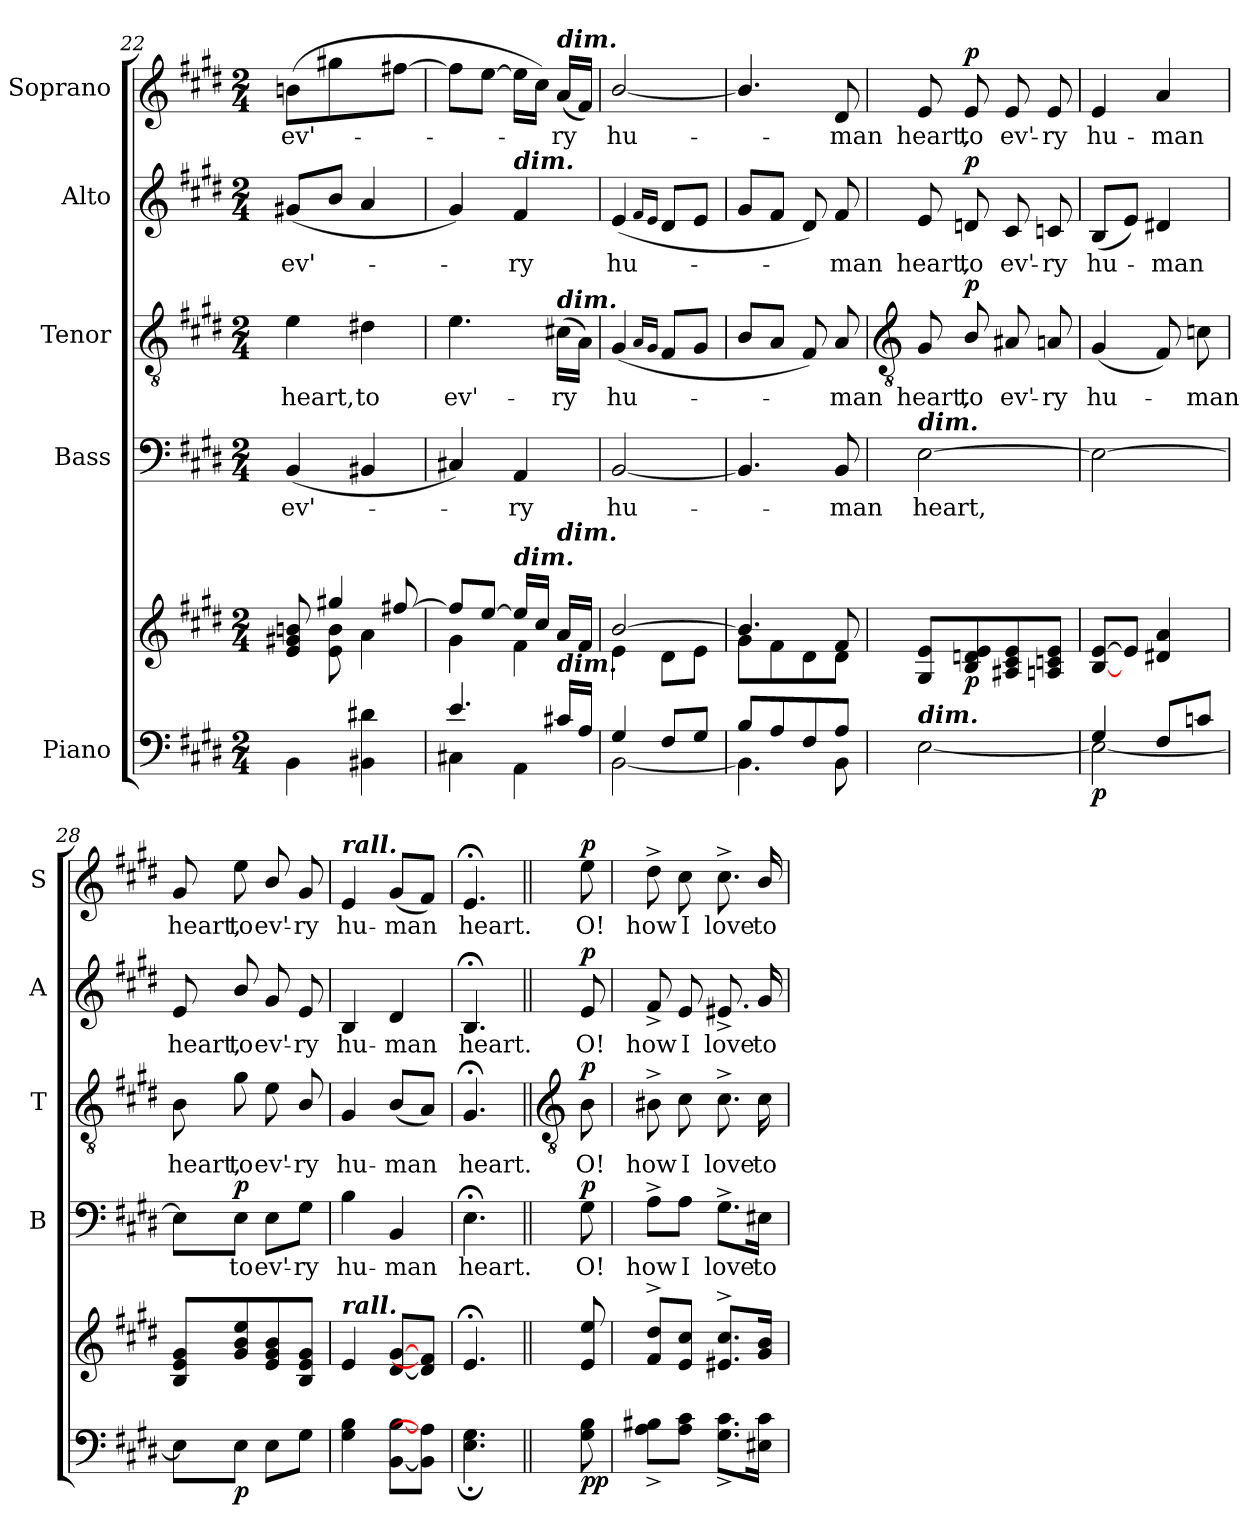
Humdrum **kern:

**kern	**kern	**dynam	**kern	**text	**dynam	**kern	**text	**dynam	**kern	**text	**dynam	**kern	**text	**dynam
*part5	*part5	*part5	*part4	*part4	*part4	*part3	*part3	*part3	*part2	*part2	*part2	*part1	*part1	*part1
*staff6	*staff5	*staff5/6	*staff4	*staff4	*staff4	*staff3	*staff3	*staff3	*staff2	*staff2	*staff2	*staff1	*staff1	*staff1
*I"Piano	*	*	*I"Bass	*	*	*I"Tenor	*	*	*I"Alto	*	*	*I"Soprano	*	*
*	*	*	*I'B	*	*	*I'T	*	*	*I'A	*	*	*I'S	*	*
*clefF4	*clefG2	*	*clefF4	*	*	*clefGv2	*	*	*clefG2	*	*	*clefG2	*	*
*k[f#c#g#d#]	*k[f#c#g#d#]	*	*k[f#c#g#d#]	*	*	*k[f#c#g#d#]	*	*	*k[f#c#g#d#]	*	*	*k[f#c#g#d#]	*	*
*E:	*E:	*	*E:	*	*	*E:	*	*	*E:	*	*	*E:	*	*
*M2/4	*M2/4	*	*M2/4	*	*	*M2/4	*	*	*M2/4	*	*	*M2/4	*	*
=22	=22	=22	=22	=22	=22	=22	=22	=22	=22	=22	=22	=22	=22	=22
!LO:N:vis=1	!	!	!	!LO:LY:b	!	!	!LO:LY:b	!	!	!LO:LY:b	!	!	!LO:LY:b	!
*^	*^	*	*	*	*	*	*	*	*	*	*	*	*	*
2ryy	4BB\	8e/ 8g#X/ 8bn/	8ryy	.	(<4BB	ev'-	.	4e	heart,	.	(<8g#XL	ev'-	.	(>8bnL	ev'-	.
.	.	4gg#X/	8e\ 8b\	.	.	.	.	.	.	.	8bJ	.	.	4gg#X	.	.
!	!	!	!	!	!	!	!	!	!LO:LY:b	!	!	!	!	!	!	!
.	4BB#X\ 4d#X\	.	4a\	.	4BB#X	.	.	4d#X	to	.	4a	.	.	.	.	.
.	.	[8ff#X/	.	.	.	.	.	.	.	.	.	.	.	[8ff#XJ	.	.
=23	=23	=23	=23	=23	=23	=23	=23	=23	=23	=23	=23	=23	=23	=23	=23	=23
!	!	!	!	!	!	!	!	!	!LO:LY:b	!	!	!	!	!	!	!
4.e/	4C#X\	8ff#/L]	4g#\	.	4C#X)	.	.	4.e	ev'-	.	4g#)	.	.	8ff#L]	.	.
.	.	[8ee/J	.	.	.	.	.	.	.	.	.	.	.	[8eeJ	.	.
!	!	!	!	!	!	!	!	!	!	!	!LO:TX:a:Bi:t=dim.	!	!	!	!	!
!	!	!LO:TX:a:Bi:t=dim.	!	!	!	!	!	!	!	!	!	!	!	!	!	!
!	!	!	!	!	!	!LO:LY:b	!	!	!	!	!	!LO:LY:b	!	!	!	!
.	4AA\	16ee/LL]	4f#\	.	4AA	ry	.	.	.	.	4f#	ry	.	16eeLL]	.	.
.	.	16cc#/JJ	.	.	.	.	.	.	.	.	.	.	.	16cc#JJ)	.	.
!	!	!	!	!	!	!	!	!	!	!	!	!	!	!LO:TX:a:Bi:t=dim.	!	!
!	!	!	!	!	!	!	!	!LO:TX:a:Bi:t=dim.	!	!	!	!	!	!	!	!
!	!	!LO:TX:a:Bi:t=dim.	!	!	!	!	!	!	!	!	!	!	!	!	!	!
!LO:TX:a:Bi:t=dim.	!	!	!	!	!	!	!	!	!	!	!	!	!	!	!	!
!	!	!	!	!	!	!	!	!	!LO:LY:b	!	!	!	!	!	!LO:LY:b	!
16c#X/LL	.	16a/LL	.	.	.	.	.	(>16c#XLL	-ry	.	.	.	.	(<16aLL	ry	.
16A/JJ	.	16f#/JJ	.	.	.	.	.	16AJJ)	.	.	.	.	.	16f#JJ)	.	.
=24	=24	=24	=24	=24	=24	=24	=24	=24	=24	=24	=24	=24	=24	=24	=24	=24
!	!	!	!	!	!	!LO:LY:b	!	!	!LO:LY:b	!	!	!LO:LY:b	!	!	!LO:LY:b	!
4G#/	[2BB\	[2b/	4e\	.	[2BB	hu-	.	(<4G#	hu-	.	(<4e	hu-	.	[2b/	hu-	.
.	.	.	.	.	.	.	.	16qqALL	.	.	16qqf#LL	.	.	.	.	.
.	.	.	.	.	.	.	.	16qqG#JJ	.	.	16qqeJJ	.	.	.	.	.
8F#/L	.	.	8d#\L	.	.	.	.	8F#L	.	.	8d#L	.	.	.	.	.
8G#/J	.	.	8e\J	.	.	.	.	8G#J	.	.	8eJ	.	.	.	.	.
=25	=25	=25	=25	=25	=25	=25	=25	=25	=25	=25	=25	=25	=25	=25	=25	=25
8B/L	4.BB\]	4.b/]	8g#\L	.	4.BB]	.	.	8BL	.	.	8g#L	.	.	4.b/]	.	.
8A/	.	.	8f#\	.	.	.	.	8AJ	.	.	8f#J	.	.	.	.	.
8F#/	.	.	8d#\	.	.	.	.	8F#)	.	.	8d#)	.	.	.	.	.
!	!	!	!	!	!	!LO:LY:b	!	!	!LO:LY:b	!	!	!LO:LY:b	!	!	!LO:LY:b	!
8A/J	8BB\	8f#/	8d#\J	.	8BB	man	.	8A	man	.	8f#	man	.	8d#	man	.
*	*	*v	*v	*	*	*	*	*	*	*	*	*	*	*	*	*
!!LO:LB:g=z
=26	=26	=26	=26	=26	=26	=26	=26	=26	=26	=26	=26	=26	=26	=26	=26
*	*	*	*	*	*	*	*clefGv2	*	*	*	*	*	*	*	*
*	*	*^	*	*	*	*	*	*	*	*	*	*	*	*	*
!	!	!	!	!	!LO:TX:a:Bi:t=dim.	!	!	!	!	!	!	!	!	!	!	!
!LO:TX:a:Bi:t=dim.	!	!	!	!	!	!	!	!	!	!	!	!	!	!	!	!
!LO:N:vis=1	!	!	!	!	!	!LO:LY:b	!	!	!LO:LY:b	!	!	!LO:LY:b	!	!	!LO:LY:b	!
*	*	*v	*v	*	*	*	*	*	*	*	*	*	*	*	*	*
2ryy	[2E\	8G# 8eL	.	[2E	heart,	.	8G#	heart,	.	8e	heart,	.	8e	heart,	.
!	!	!	!LO:DY:b	!	!	!	!	!LO:LY:b	!LO:DY:b	!	!LO:LY:b	!LO:DY:b	!	!LO:LY:b	!LO:DY:b
.	.	8B 8dn 8e	p	.	.	.	8B/	to	p	8dn	to	p	8e	to	p
!	!	!	!	!	!	!	!	!LO:LY:b	!	!	!LO:LY:b	!	!	!LO:LY:b	!
.	.	8A#X 8c# 8e	.	.	.	.	8A#X	ev'-	.	8c#	ev'-	.	8e	ev'-	.
!	!	!	!	!	!	!	!	!LO:LY:b	!	!	!LO:LY:b	!	!	!LO:LY:b	!
.	.	8An 8cn 8eJ	.	.	.	.	8An	-ry	.	8cn	-ry	.	8e	-ry	.
=27	=27	=27	=27	=27	=27	=27	=27	=27	=27	=27	=27	=27	=27	=27	=27
!	!	!	!LO:DY:b=2	!	!	!	!	!LO:LY:b	!	!	!LO:LY:b	!	!	!LO:LY:b	!
4G#/	2E\_	[8B [8eL	p	2E_	.	.	(<4G#	hu-	.	(<8BL	hu-	.	4e	hu-	.
.	.	8eJ]	.	.	.	.	.	.	.	8eJ)	.	.	.	.	.
!	!	!	!	!	!	!	!	!	!	!	!LO:LY:b	!	!	!LO:LY:b	!
8F#/L	.	4d#X 4a	.	.	.	.	8F#)	.	.	4d#X	man	.	4a	-man	.
!	!	!	!	!	!	!	!	!LO:LY:b	!	!	!	!	!	!	!
8cn/J	.	.	.	.	.	.	8cn	man	.	.	.	.	.	.	.
=28	=28	=28	=28	=28	=28	=28	=28	=28	=28	=28	=28	=28	=28	=28	=28
!LO:N:vis=1	!	!	!	!	!	!	!	!LO:LY:b	!	!	!LO:LY:b	!	!	!LO:LY:b	!
2ryy	8E\L]	8B 8e 8g#L	.	8E\L]	.	.	8B	heart,	.	8e	heart,	.	8g#	heart,	.
!	!	!	!LO:DY:b=2	!	!LO:LY:b	!LO:DY:b	!	!LO:LY:b	!	!	!LO:LY:b	!	!	!LO:LY:b	!
.	8E\J	8g# 8b 8ee	p	8E\J	to	p	8g#	to	.	8b/	to	.	8ee	to	.
!	!	!	!	!	!LO:LY:b	!	!	!LO:LY:b	!	!	!LO:LY:b	!	!	!LO:LY:b	!
.	8E\L	8e 8g# 8b	.	8E\L	ev'-	.	8e	ev'-	.	8g#	ev'-	.	8b/	ev'-	.
!	!	!	!	!	!LO:LY:b	!	!	!LO:LY:b	!	!	!LO:LY:b	!	!	!LO:LY:b	!
.	8G#\J	8B 8e 8g#J	.	8G#\J	-ry	.	8B/	-ry	.	8e	-ry	.	8g#	-ry	.
=29	=29	=29	=29	=29	=29	=29	=29	=29	=29	=29	=29	=29	=29	=29	=29
!	!	!	!	!	!	!	!	!	!	!	!	!	!LO:TX:a:Bi:t=rall.	!	!
!	!	!LO:TX:a:Bi:t=rall.	!	!	!	!	!	!	!	!	!	!	!	!	!
!LO:N:vis=1	!	!	!	!	!LO:LY:b	!	!	!LO:LY:b	!	!	!LO:LY:b	!	!	!LO:LY:b	!
2ryy	4G#\ 4B\	4e	.	4B	hu-	.	4G#	hu-	.	4B	hu-	.	4e	hu-	.
!	!	!	!	!	!LO:LY:b	!	!	!LO:LY:b	!	!	!LO:LY:b	!	!	!LO:LY:b	!
.	[8BB\ [8B\L	[8d# [8g#L	.	4BB	-man	.	(<8BL	-man	.	4d#	-man	.	(<8g#L	-man	.
.	8BB\] 8A\]J	8d#] 8f#]J	.	.	.	.	8AJ)	.	.	.	.	.	8f#J)	.	.
=30	=30	=30	=30	=30	=30	=30	=30	=30	=30	=30	=30	=30	=30	=30	=30
!	!	!	!	!	!LO:LY:b	!	!	!LO:LY:b	!	!	!LO:LY:b	!	!	!LO:LY:b	!
4.ryy	4.E\;< 4.G#\;<	4.e;<	.	4.E;<	heart.	.	4.G#;<	heart.	.	4.B;<	heart.	.	4.e;<	heart.	.
!!LO:LB:g=z
=31||	=31||	=31||	=31||	=31||	=31||	=31||	=31||	=31||	=31||	=31||	=31||	=31||	=31||	=31||	=31||
*	*	*	*	*	*	*	*clefGv2	*	*	*	*	*	*	*	*
*	*	*^	*	*	*	*	*	*	*	*	*	*	*	*	*
!	!	!	!	!LO:DY:b=2	!	!LO:LY:b	!	!	!LO:LY:b	!	!	!LO:LY:b	!	!	!LO:LY:b	!
!	!	!	!	!LO:DY:n=1:b	!	!	!LO:DY:b	!	!	!LO:DY:b	!	!	!LO:DY:b	!	!	!LO:DY:b
8ryy	8G#\ 8B\	8e 8ee	8ryy	p p	8G#	O!	p	8B	O!	p	8e	O!	p	8ee	O!	p
=32	=32	=32	=32	=32	=32	=32	=32	=32	=32	=32	=32	=32	=32	=32	=32	=32
!LO:N:vis=1	!	!	!LO:N:vis=1	!	!	!LO:LY:b	!	!	!LO:LY:b	!	!	!LO:LY:b	!	!	!LO:LY:b	!
2ryy	8A\^ 8B#X\^L	8f#^ 8dd#^L	2ryy	.	8A^\L	how	.	8B#X^	how	.	8f#^	how	.	8dd#^	how	.
!	!	!	!	!	!	!LO:LY:b	!	!	!LO:LY:b	!	!	!LO:LY:b	!	!	!LO:LY:b	!
.	8A\ 8c#\J	8e 8cc#J	.	.	8A\J	I	.	8c#	I	.	8e	I	.	8cc#	I	.
!	!	!	!	!	!	!LO:LY:b	!	!	!LO:LY:b	!	!	!LO:LY:b	!	!	!LO:LY:b	!
.	8.G#\^ 8.c#\^L	8.e#X^ 8.cc#^L	.	.	8.G#^\L	love	.	8.c#^	love	.	8.e#X^	love	.	8.cc#^	love	.
!	!	!	!	!	!	!LO:LY:b	!	!	!LO:LY:b	!	!	!LO:LY:b	!	!	!LO:LY:b	!
.	16E#X\ 16c#\J	16g#/ 16b/J	.	.	16E#X\Jk	to	.	16c#	to	.	16g#	to	.	16b/	to	.
*v	*v	*	*	*	*	*	*	*	*	*	*	*	*	*	*	*
*	*v	*v	*	*	*	*	*	*	*	*	*	*	*	*	*
=	=	=	=	=	=	=	=	=	=	=	=	=	=	=
*-	*-	*-	*-	*-	*-	*-	*-	*-	*-	*-	*-	*-	*-	*-
